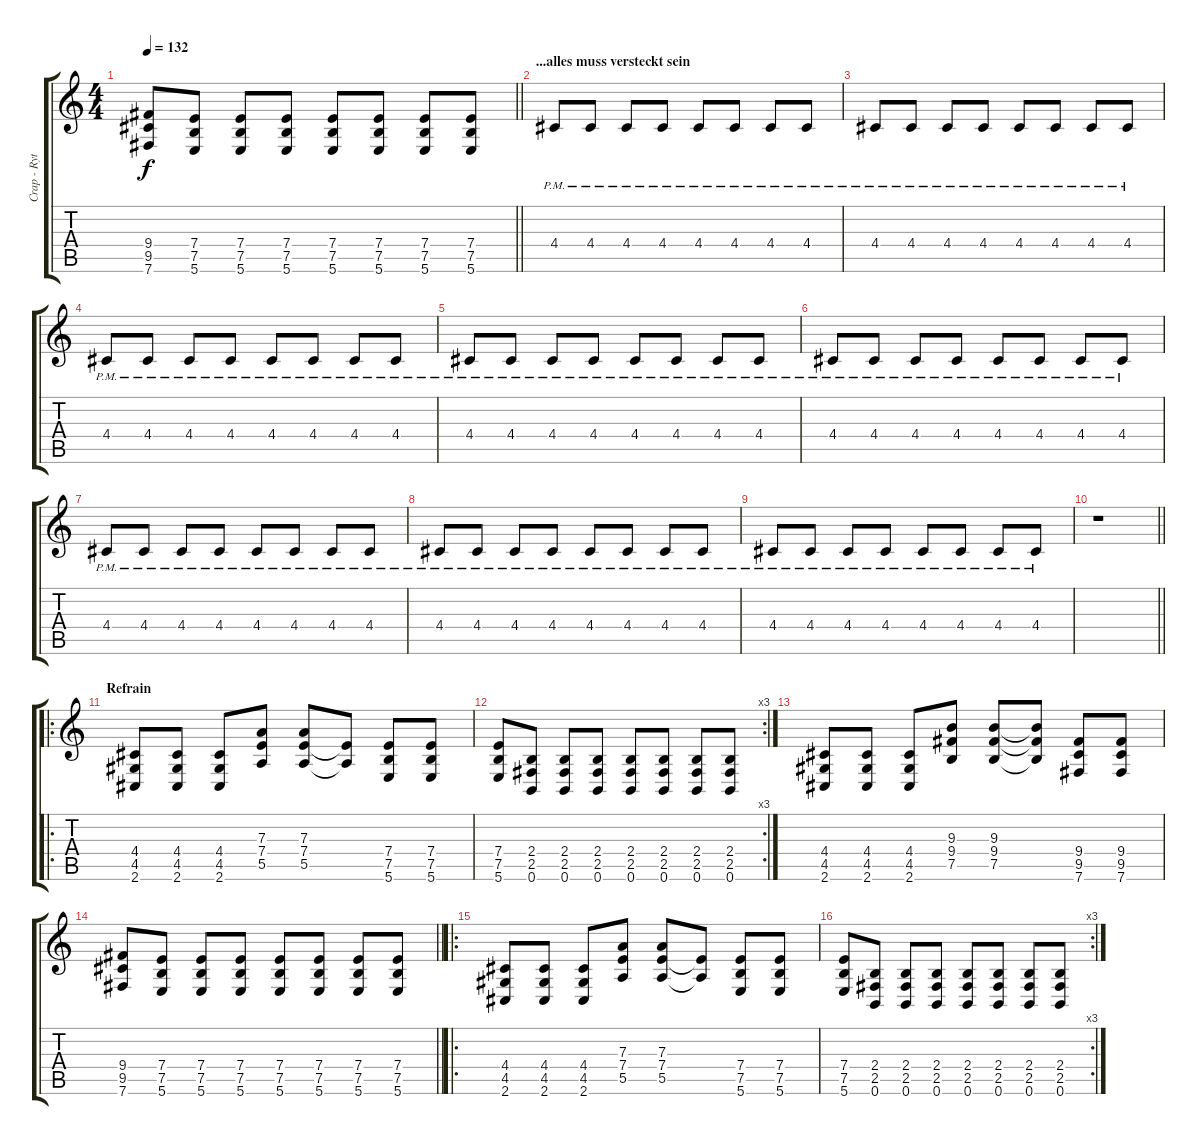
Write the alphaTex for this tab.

\track ("Crap - Rythm Guitar" "Crap - Ryt") {instrument distortionguitar}
\staff {score tabs}
\tuning (B3 Gb3 D3 A2 E2 B1) {hide}
\ts (4 4)
\tempo 132
\clef g2
\barLineRight lightlight
\ks c
(9.4 9.5 7.6).8{dy f} (7.4 7.5 5.6).8 (7.4 7.5 5.6).8 (7.4 7.5 5.6).8 (7.4 7.5 5.6).8 (7.4 7.5 5.6).8 (7.4 7.5 5.6).8 (7.4 7.5 5.6).8 |
\section ("" "...alles muss versteckt sein")
4.4{pm}.8 4.4{pm}.8 4.4{pm}.8 4.4{pm}.8 4.4{pm}.8 4.4{pm}.8 4.4{pm}.8 4.4{pm}.8 |
4.4{pm}.8 4.4{pm}.8 4.4{pm}.8 4.4{pm}.8 4.4{pm}.8 4.4{pm}.8 4.4{pm}.8 4.4{pm}.8 |
4.4{pm}.8 4.4{pm}.8 4.4{pm}.8 4.4{pm}.8 4.4{pm}.8 4.4{pm}.8 4.4{pm}.8 4.4{pm}.8 |
4.4{pm}.8 4.4{pm}.8 4.4{pm}.8 4.4{pm}.8 4.4{pm}.8 4.4{pm}.8 4.4{pm}.8 4.4{pm}.8 |
4.4{pm}.8 4.4{pm}.8 4.4{pm}.8 4.4{pm}.8 4.4{pm}.8 4.4{pm}.8 4.4{pm}.8 4.4{pm}.8 |
4.4{pm}.8 4.4{pm}.8 4.4{pm}.8 4.4{pm}.8 4.4{pm}.8 4.4{pm}.8 4.4{pm}.8 4.4{pm}.8 |
4.4{pm}.8 4.4{pm}.8 4.4{pm}.8 4.4{pm}.8 4.4{pm}.8 4.4{pm}.8 4.4{pm}.8 4.4{pm}.8 |
4.4{pm}.8 4.4{pm}.8 4.4{pm}.8 4.4{pm}.8 4.4{pm}.8 4.4{pm}.8 4.4{pm}.8 4.4{pm}.8 |
\barLineRight lightlight
r.1 |
\ro
\section ("" "Refrain")
(4.4 4.5 2.6).8 (4.4 4.5 2.6).8 (4.4 4.5 2.6).8 (7.3 7.4 5.5).8 (7.3 7.4 5.5).8 (7.4{t} 5.5{t}).8 (7.4 7.5 5.6).8 (7.4 7.5 5.6).8 |
\rc 3
(7.4 7.5 5.6).8 (2.4 2.5 0.6).8 (2.4 2.5 0.6).8 (2.4 2.5 0.6).8 (2.4 2.5 0.6).8 (2.4 2.5 0.6).8 (2.4 2.5 0.6).8 (2.4 2.5 0.6).8 |
(4.4 4.5 2.6).8 (4.4 4.5 2.6).8 (4.4 4.5 2.6).8 (9.3 9.4 7.5).8 (9.3 9.4 7.5).8 (9.3{t} 9.4{t} 7.5{t}).8 (9.4 9.5 7.6).8 (9.4 9.5 7.6).8 |
\barLineRight lightlight
(9.4 9.5 7.6).8 (7.4 7.5 5.6).8 (7.4 7.5 5.6).8 (7.4 7.5 5.6).8 (7.4 7.5 5.6).8 (7.4 7.5 5.6).8 (7.4 7.5 5.6).8 (7.4 7.5 5.6).8 |
\ro
(4.4 4.5 2.6).8 (4.4 4.5 2.6).8 (4.4 4.5 2.6).8 (7.3 7.4 5.5).8 (7.3 7.4 5.5).8 (7.4{t} 5.5{t}).8 (7.4 7.5 5.6).8 (7.4 7.5 5.6).8 |
\rc 3
(7.4 7.5 5.6).8 (2.4 2.5 0.6).8 (2.4 2.5 0.6).8 (2.4 2.5 0.6).8 (2.4 2.5 0.6).8 (2.4 2.5 0.6).8 (2.4 2.5 0.6).8 (2.4 2.5 0.6).8
